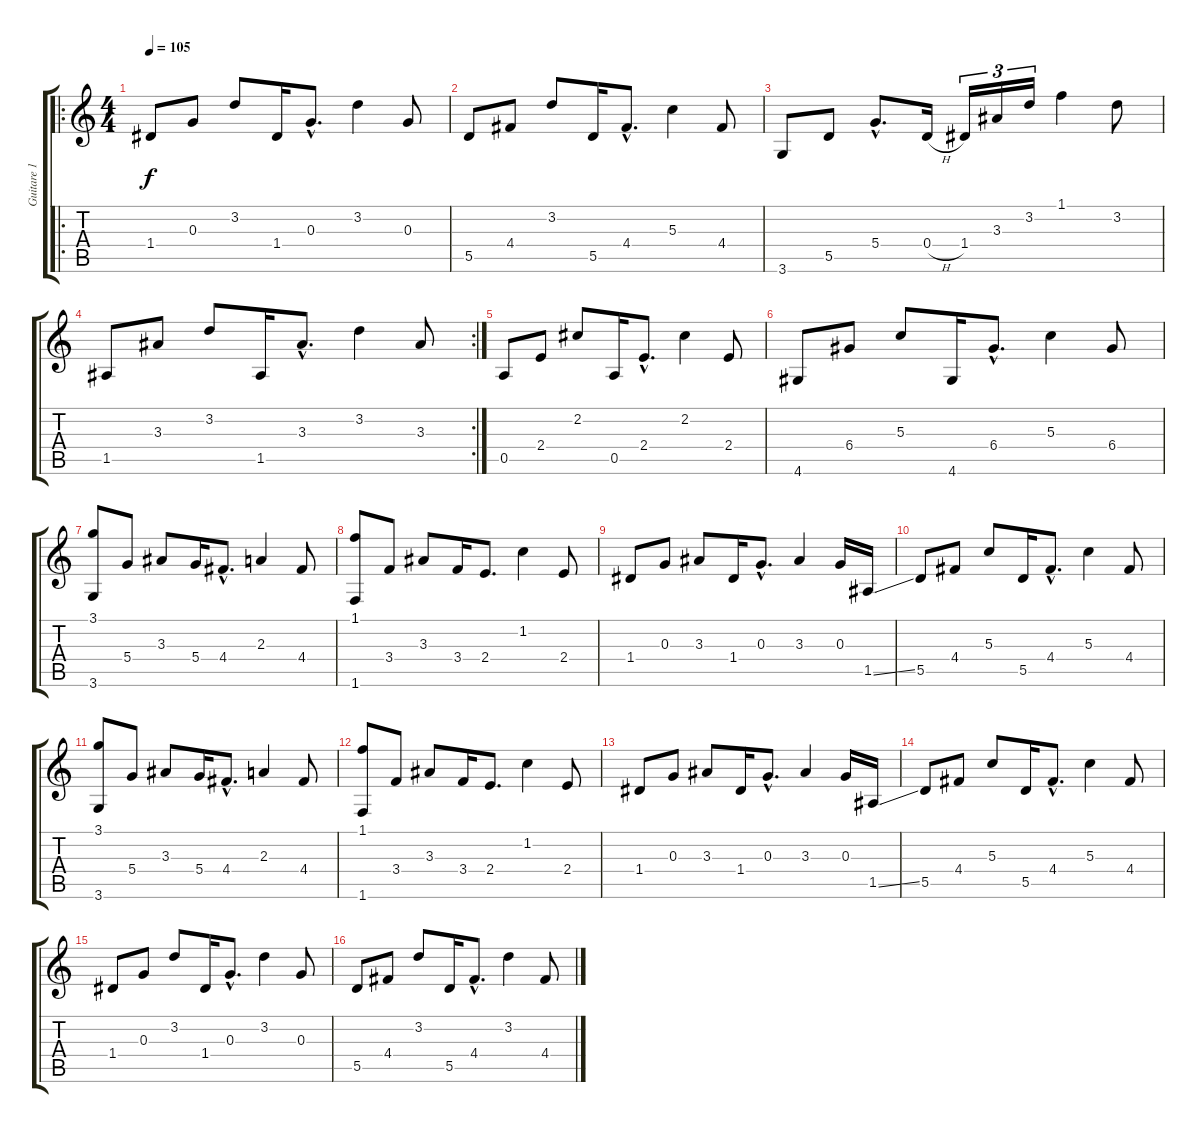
\track ("Guitare 1 (12)" "Guitare 1 ") {instrument acousticguitarsteel}
\staff {score tabs}
\tuning (E4 B3 G3 D3 A2 E2) {hide}
\ro
\ts (4 4)
\tempo 105
\clef g2
\ks c
1.4.8{dy f} 0.3.8 3.2.8 1.4.16 0.3{hac}.8{d} 3.2.4 0.3.8 |
5.5.8 4.4.8 3.2.8 5.5.16 4.4{hac}.8{d} 5.3.4 4.4.8 |
3.6.8 5.5.8 5.4{hac}.8{d} 0.4{h}.16 1.4.16{tu (3 2)} 3.3.16{tu (3 2)} 3.2.16{tu (3 2)} 1.1.4 3.2.8 |
\rc 2
1.5.8 3.3.8 3.2.8 1.5.16 3.3{hac}.8{d} 3.2.4 3.3.8 |
0.5.8 2.4.8 2.2.8 0.5.16 2.4{hac}.8{d} 2.2.4 2.4.8 |
4.6.8 6.4.8 5.3.8 4.6.16 6.4{hac}.8{d} 5.3.4 6.4.8 |
(3.1 3.6).8 5.4.8 3.3.8 5.4.16 4.4{hac}.8{d} 2.3.4 4.4.8 |
(1.1 1.6).8 3.4.8 3.3.8 3.4.16 2.4.8{d} 1.2.4 2.4.8 |
1.4.8 0.3.8 3.3.8 1.4.16 0.3{hac}.8{d} 3.3.4 0.3.16 1.5{ss}.16 |
5.5.8 4.4.8 5.3.8 5.5.16 4.4{hac}.8{d} 5.3.4 4.4.8 |
(3.1 3.6).8 5.4.8 3.3.8 5.4.16 4.4{hac}.8{d} 2.3.4 4.4.8 |
(1.1 1.6).8 3.4.8 3.3.8 3.4.16 2.4.8{d} 1.2.4 2.4.8 |
1.4.8 0.3.8 3.3.8 1.4.16 0.3{hac}.8{d} 3.3.4 0.3.16 1.5{ss}.16 |
5.5.8 4.4.8 5.3.8 5.5.16 4.4{hac}.8{d} 5.3.4 4.4.8 |
1.4.8 0.3.8 3.2.8 1.4.16 0.3{hac}.8{d} 3.2.4 0.3.8 |
5.5.8 4.4.8 3.2.8 5.5.16 4.4{hac}.8{d} 3.2.4 4.4.8
